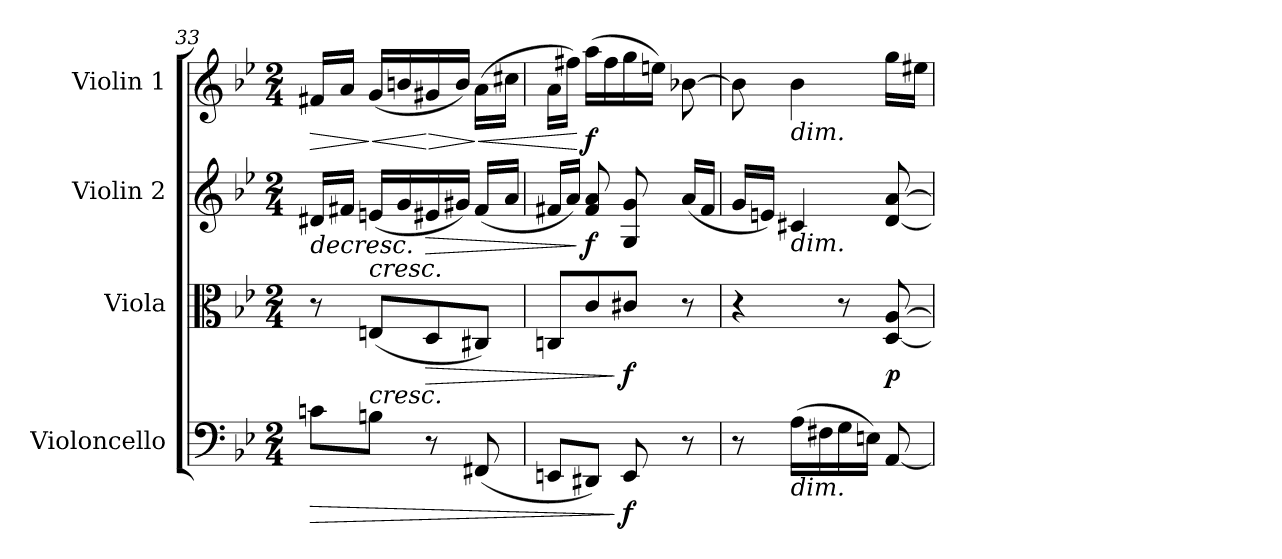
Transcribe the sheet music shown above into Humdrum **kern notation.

**kern	**dynam	**kern	**dynam	**kern	**dynam	**kern	**dynam
*part4	*part4	*part3	*part3	*part2	*part2	*part1	*part1
*staff4	*staff4	*staff3	*staff3	*staff2	*staff2	*staff1	*staff1
*I"Violoncello	*	*I"Viola	*	*I"Violin 2	*	*I"Violin 1	*
*I'Vc	*	*I'Vla	*	*I'Vln	*	*I'Vln	*
*clefF4	*	*clefC3	*	*clefG2	*	*clefG2	*
*k[b-e-]	*	*k[b-e-]	*	*k[b-e-]	*	*k[b-e-]	*
*M2/4	*	*M2/4	*	*M2/4	*	*M2/4	*
=33	=33	=33	=33	=33	=33	=33	=33
!	!LO:HP:b	!	!	!	!LO:HP:b	!	!LO:HP:b
8cn\	>	8r	.	16d#X/LL	>	16f#X/LL	>
.	.	.	.	16f#X/JJ	.	16a/JJ	.
!	!	!	!LO:HP:b	!	!LO:HP:b	!	!LO:HP:n=1:b
8Bn\J	.	(8En/L	<	(16en/LL	<	(16g/LL	] <
.	.	.	.	16g/	.	16bn/	.
!	!	!	!LO:HP:b	!	!LO:HP:n=1:b	!	!LO:HP:n=1:b
8r	.	8D/	>	16e#X/	] >	16g#X/	[ >
.	.	.	.	16g#X/JJ)	.	16b/JJ)	.
!	!	!	!	!	!	!	!LO:HP:n=1:b
(8FF#X/	.	8C#X/J)	[	(16f#/LL	[	(16a\LL	] <
.	.	.	.	16a/JJ	.	16cc#X\JJ	.
=34	=34	=34	=34	=34	=34	=34	=34
8EEn/L	.	8Cn/L	.	16f#X/LL	.	16a\LL	.
.	.	.	.	16a/JJ)	.	16ff#X\JJ)	.
!	!	!	!	!	!LO:DY:n=1:b	!	!LO:DY:n=1:b
8DD#X/J)	.	8c/	.	8f#/ 8a/	] f	(16aa\LL	[ f
.	.	.	.	.	.	16ff#\	.
!	!LO:DY:n=1:b	!	!LO:DY:n=1:b	!	!	!	!
8EE/	] f	8c#X/J	] f	8G/ 8g/	.	16gg\	.
.	.	.	.	.	.	16een\JJ)	.
8r	.	8r	.	(16a/LL	.	[8b-X\	.
.	.	.	.	16f#/JJ	.	.	.
=35	=35	=35	=35	=35	=35	=35	=35
8r	.	4r	.	16g/LL	.	8b-\]	.
.	.	.	.	16en/JJ)	.	.	.
!	!	!	!	!	!	!LO:TX:b:i:t=dim.	!
!	!	!	!	!LO:TX:b:i:t=dim.	!	!	!
!LO:TX:b:i:t=dim.	!	!	!	!	!	!	!
(16A\LL	.	.	.	4c#X/	.	4b-\	.
16F#X\	.	.	.	.	.	.	.
16G\	.	8r	.	.	.	.	.
16En\JJ)	.	.	.	.	.	.	.
!	!	!	!LO:DY:b	!	!	!	!
[8AA/	.	[8D/ [8A/	p	[8d/ [8a/	.	16gg\LL	.
.	.	.	.	.	.	16ee#X\JJ	.
=	=	=	=	=	=	=	=
*-	*-	*-	*-	*-	*-	*-	*-
